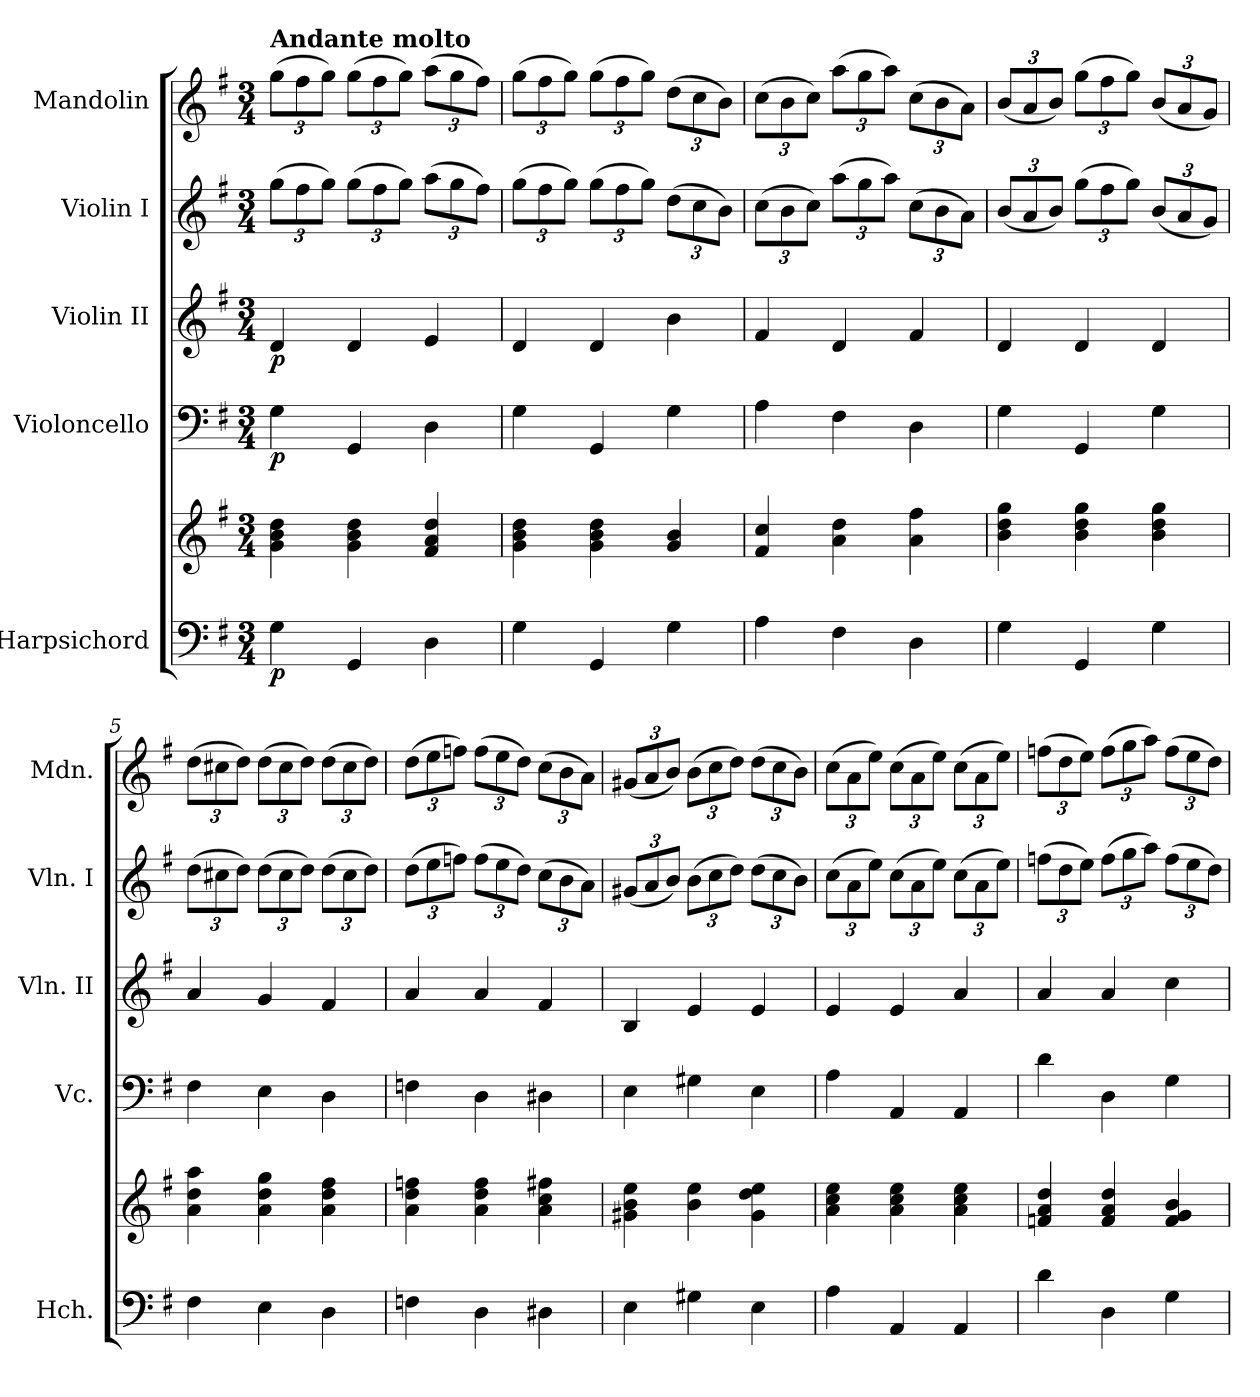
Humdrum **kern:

**kern	**kern	**dynam	**kern	**dynam	**kern	**dynam	**kern	**kern
*part5	*part5	*part5	*part4	*part4	*part3	*part3	*part2	*part1
*staff6	*staff5	*staff5/6	*staff4	*staff4	*staff3	*staff3	*staff2	*staff1
*I"Harpsichord	*	*	*I"Violoncello	*	*I"Violin II	*	*I"Violin I	*I"Mandolin
*I'Hch.	*	*	*I'Vc.	*	*I'Vln. II	*	*I'Vln. I	*I'Mdn.
*clefF4	*clefG2	*	*clefF4	*	*clefG2	*	*clefG2	*clefG2
*k[f#]	*k[f#]	*	*k[f#]	*	*k[f#]	*	*k[f#]	*k[f#]
*M3/4	*M3/4	*	*M3/4	*	*M3/4	*	*M3/4	*M3/4
*	*	*	*	*	*	*	*Xbrackettup	*Xbrackettup
=1	=1	=1	=1	=1	=1	=1	=1	=1
!	!	!	!	!	!	!	!	!LO:TX:a:B:t=Andante molto
!	!	!LO:DY:b=2	!	!LO:DY:b	!	!LO:DY:b	!	!
4G\	4g\ 4b\ 4dd\	p	4G\	p	4d/	p	(>12gg\L	(>12gg\L
.	.	.	.	.	.	.	12ff#\	12ff#\
.	.	.	.	.	.	.	12gg\J)	12gg\J)
4GG/	4g\ 4b\ 4dd\	.	4GG/	.	4d/	.	(>12gg\L	(>12gg\L
.	.	.	.	.	.	.	12ff#\	12ff#\
.	.	.	.	.	.	.	12gg\J)	12gg\J)
4D\	4f#/ 4a/ 4dd/	.	4D\	.	4e/	.	(>12aa\L	(>12aa\L
.	.	.	.	.	.	.	12gg\	12gg\
.	.	.	.	.	.	.	12ff#\J)	12ff#\J)
=2	=2	=2	=2	=2	=2	=2	=2	=2
4G\	4g\ 4b\ 4dd\	.	4G\	.	4d/	.	(>12gg\L	(>12gg\L
.	.	.	.	.	.	.	12ff#\	12ff#\
.	.	.	.	.	.	.	12gg\J)	12gg\J)
4GG/	4g\ 4b\ 4dd\	.	4GG/	.	4d/	.	(>12gg\L	(>12gg\L
.	.	.	.	.	.	.	12ff#\	12ff#\
.	.	.	.	.	.	.	12gg\J)	12gg\J)
4G\	4g/ 4b/	.	4G\	.	4b\	.	(>12dd\L	(>12dd\L
.	.	.	.	.	.	.	12cc\	12cc\
.	.	.	.	.	.	.	12b\J)	12b\J)
=3	=3	=3	=3	=3	=3	=3	=3	=3
4A\	4f#/ 4cc/	.	4A\	.	4f#/	.	(>12cc\L	(>12cc\L
.	.	.	.	.	.	.	12b\	12b\
.	.	.	.	.	.	.	12cc\J)	12cc\J)
4F#\	4a\ 4dd\	.	4F#\	.	4d/	.	(>12aa\L	(>12aa\L
.	.	.	.	.	.	.	12gg\	12gg\
.	.	.	.	.	.	.	12aa\J)	12aa\J)
4D\	4a\ 4ff#\	.	4D\	.	4f#/	.	(>12cc\L	(>12cc\L
.	.	.	.	.	.	.	12b\	12b\
.	.	.	.	.	.	.	12a\J)	12a\J)
=4	=4	=4	=4	=4	=4	=4	=4	=4
4G\	4b\ 4dd\ 4gg\	.	4G\	.	4d/	.	(<12b/L	(<12b/L
.	.	.	.	.	.	.	12a/	12a/
.	.	.	.	.	.	.	12b/J)	12b/J)
4GG/	4b\ 4dd\ 4gg\	.	4GG/	.	4d/	.	(>12gg\L	(>12gg\L
.	.	.	.	.	.	.	12ff#\	12ff#\
.	.	.	.	.	.	.	12gg\J)	12gg\J)
4G\	4b\ 4dd\ 4gg\	.	4G\	.	4d/	.	(<12b/L	(<12b/L
.	.	.	.	.	.	.	12a/	12a/
.	.	.	.	.	.	.	12g/J)	12g/J)
!!LO:PB:g=z
=5	=5	=5	=5	=5	=5	=5	=5	=5
4F#\	4a\ 4dd\ 4aa\	.	4F#\	.	4a/	.	(>12dd\L	(>12dd\L
.	.	.	.	.	.	.	12cc#X\	12cc#X\
.	.	.	.	.	.	.	12dd\J)	12dd\J)
4E\	4a\ 4dd\ 4gg\	.	4E\	.	4g/	.	(>12dd\L	(>12dd\L
.	.	.	.	.	.	.	12cc#\	12cc#\
.	.	.	.	.	.	.	12dd\J)	12dd\J)
4D\	4a\ 4dd\ 4ff#\	.	4D\	.	4f#/	.	(>12dd\L	(>12dd\L
.	.	.	.	.	.	.	12cc#\	12cc#\
.	.	.	.	.	.	.	12dd\J)	12dd\J)
=6	=6	=6	=6	=6	=6	=6	=6	=6
4Fn\	4a\ 4dd\ 4ffn\	.	4Fn\	.	4a/	.	(>12dd\L	(>12dd\L
.	.	.	.	.	.	.	12ee\	12ee\
.	.	.	.	.	.	.	12ffn\J)	12ffn\J)
4D\	4a\ 4dd\ 4ff\	.	4D\	.	4a/	.	(>12ff\L	(>12ff\L
.	.	.	.	.	.	.	12ee\	12ee\
.	.	.	.	.	.	.	12dd\J)	12dd\J)
4D#X\	4a\ 4cc\ 4ff#X\	.	4D#X\	.	4f#/	.	(>12cc\L	(>12cc\L
.	.	.	.	.	.	.	12b\	12b\
.	.	.	.	.	.	.	12a\J)	12a\J)
=7	=7	=7	=7	=7	=7	=7	=7	=7
4E\	4g#X\ 4b\ 4ee\	.	4E\	.	4B/	.	(<12g#X/L	(<12g#X/L
.	.	.	.	.	.	.	12a/	12a/
.	.	.	.	.	.	.	12b/J)	12b/J)
4G#X\	4b\ 4ee\	.	4G#X\	.	4e/	.	(>12b\L	(>12b\L
.	.	.	.	.	.	.	12cc\	12cc\
.	.	.	.	.	.	.	12dd\J)	12dd\J)
4E\	4g#\ 4dd\ 4ee\	.	4E\	.	4e/	.	(>12dd\L	(>12dd\L
.	.	.	.	.	.	.	12cc\	12cc\
.	.	.	.	.	.	.	12b\J)	12b\J)
=8	=8	=8	=8	=8	=8	=8	=8	=8
4A\	4a\ 4cc\ 4ee\	.	4A\	.	4e/	.	(>12cc\L	(>12cc\L
.	.	.	.	.	.	.	12a\	12a\
.	.	.	.	.	.	.	12ee\J)	12ee\J)
4AA/	4a\ 4cc\ 4ee\	.	4AA/	.	4e/	.	(>12cc\L	(>12cc\L
.	.	.	.	.	.	.	12a\	12a\
.	.	.	.	.	.	.	12ee\J)	12ee\J)
4AA/	4a\ 4cc\ 4ee\	.	4AA/	.	4a/	.	(>12cc\L	(>12cc\L
.	.	.	.	.	.	.	12a\	12a\
.	.	.	.	.	.	.	12ee\J)	12ee\J)
!!LO:LB:g=z
=9	=9	=9	=9	=9	=9	=9	=9	=9
4d\	4fn/ 4a/ 4dd/	.	4d\	.	4a/	.	(>12ffn\L	(>12ffn\L
.	.	.	.	.	.	.	12dd\	12dd\
.	.	.	.	.	.	.	12ee\J)	12ee\J)
4D\	4f/ 4a/ 4dd/	.	4D\	.	4a/	.	(>12ff\L	(>12ff\L
.	.	.	.	.	.	.	12gg\	12gg\
.	.	.	.	.	.	.	12aa\J)	12aa\J)
4G\	4f/ 4g/ 4b/	.	4G\	.	4cc\	.	(>12ff\L	(>12ff\L
.	.	.	.	.	.	.	12ee\	12ee\
.	.	.	.	.	.	.	12dd\J)	12dd\J)
=	=	=	=	=	=	=	=	=
*-	*-	*-	*-	*-	*-	*-	*-	*-
